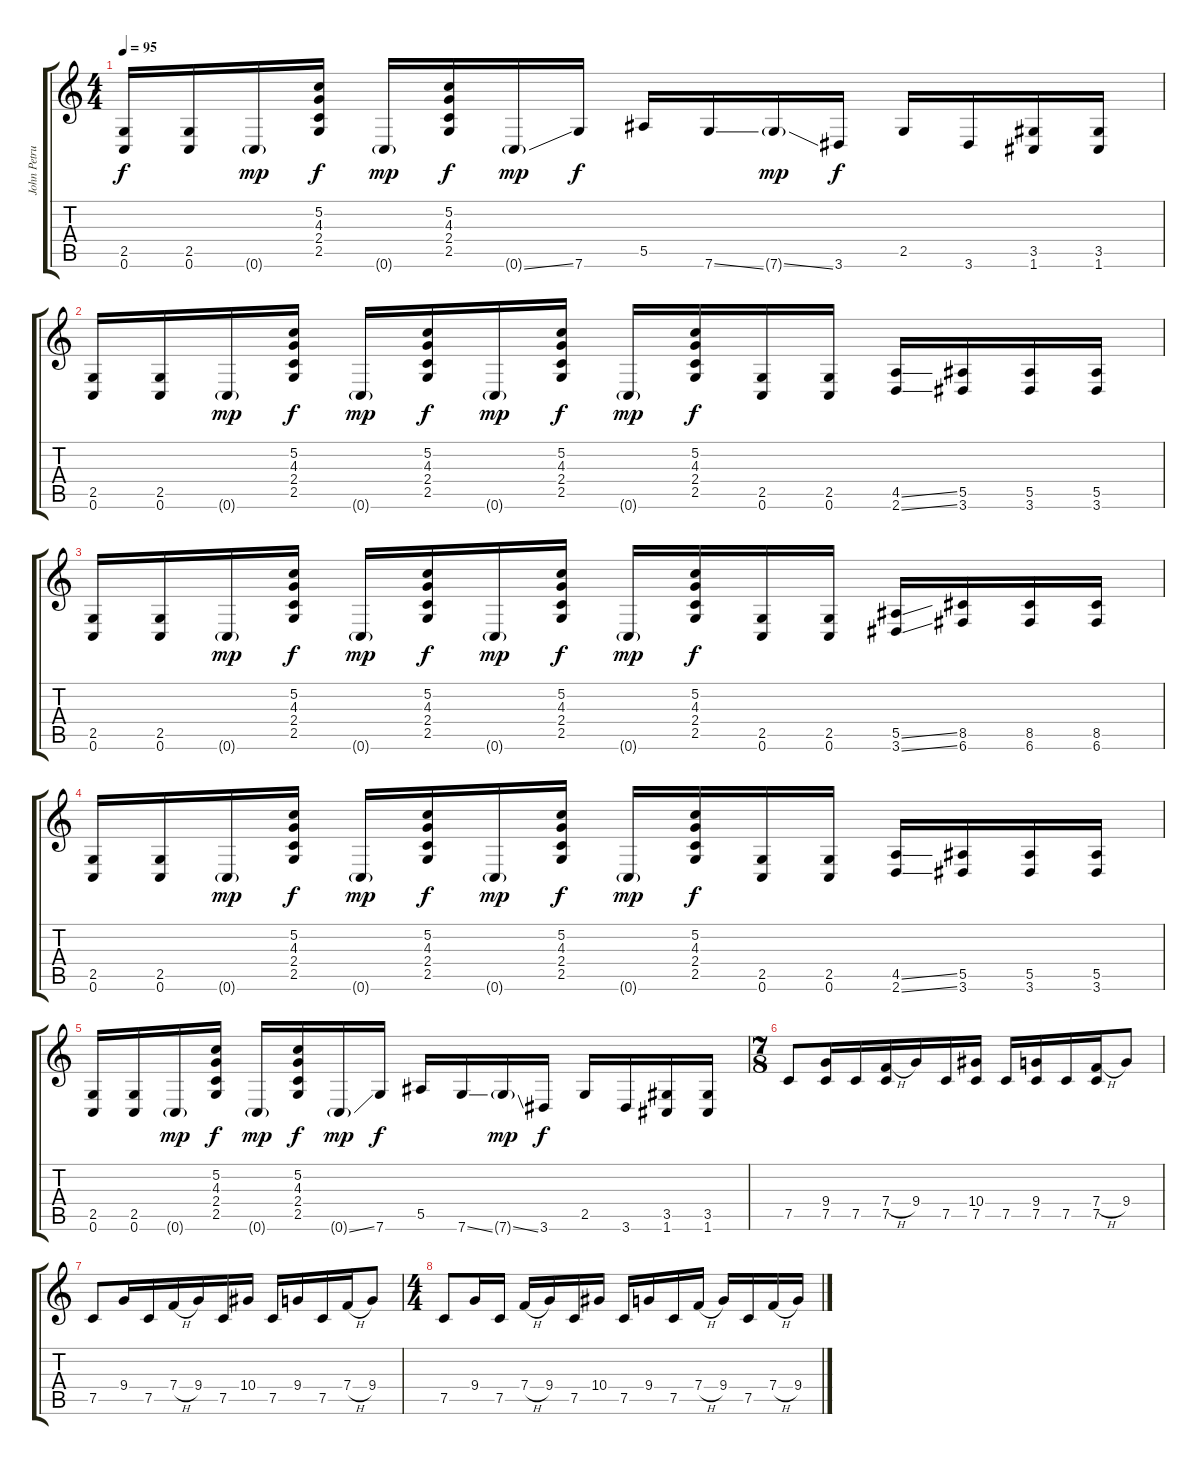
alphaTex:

\track ("John Petrucci" "John Petru") {instrument distortionguitar}
\staff {score tabs}
\tuning (C4 G3 Eb3 Bb2 F2 C2) {hide}
\ts (4 4)
\tempo 95
\clef g2
\ks c
(2.5 0.6).16{dy f} (2.5 0.6).16 0.6{g}.16{dy mp} (5.2 4.3 2.4 2.5).16{dy f} 0.6{g}.16{dy mp} (5.2 4.3 2.4 2.5).16{dy f} 0.6{ss g}.16{dy mp} 7.6.16{dy f} 5.5.16 7.6{ss}.16 7.6{ss g}.16{dy mp} 3.6.16{dy f} 2.5.16 3.6.16 (3.5 1.6).16 (3.5 1.6).16 |
(2.5 0.6).16 (2.5 0.6).16 0.6{g}.16{dy mp} (5.2 4.3 2.4 2.5).16{dy f} 0.6{g}.16{dy mp} (5.2 4.3 2.4 2.5).16{dy f} 0.6{g}.16{dy mp} (5.2 4.3 2.4 2.5).16{dy f} 0.6{g}.16{dy mp} (5.2 4.3 2.4 2.5).16{dy f} (2.5 0.6).16 (2.5 0.6).16 (4.5{ss} 2.6{ss}).16 (5.5 3.6).16 (5.5 3.6).16 (5.5 3.6).16 |
(2.5 0.6).16 (2.5 0.6).16 0.6{g}.16{dy mp} (5.2 4.3 2.4 2.5).16{dy f} 0.6{g}.16{dy mp} (5.2 4.3 2.4 2.5).16{dy f} 0.6{g}.16{dy mp} (5.2 4.3 2.4 2.5).16{dy f} 0.6{g}.16{dy mp} (5.2 4.3 2.4 2.5).16{dy f} (2.5 0.6).16 (2.5 0.6).16 (5.5{ss} 3.6{ss}).16 (8.5 6.6).16 (8.5 6.6).16 (8.5 6.6).16 |
(2.5 0.6).16 (2.5 0.6).16 0.6{g}.16{dy mp} (5.2 4.3 2.4 2.5).16{dy f} 0.6{g}.16{dy mp} (5.2 4.3 2.4 2.5).16{dy f} 0.6{g}.16{dy mp} (5.2 4.3 2.4 2.5).16{dy f} 0.6{g}.16{dy mp} (5.2 4.3 2.4 2.5).16{dy f} (2.5 0.6).16 (2.5 0.6).16 (4.5{ss} 2.6{ss}).16 (5.5 3.6).16 (5.5 3.6).16 (5.5 3.6).16 |
(2.5 0.6).16 (2.5 0.6).16 0.6{g}.16{dy mp} (5.2 4.3 2.4 2.5).16{dy f} 0.6{g}.16{dy mp} (5.2 4.3 2.4 2.5).16{dy f} 0.6{ss g}.16{dy mp} 7.6.16{dy f} 5.5.16 7.6{ss}.16 7.6{ss g}.16{dy mp} 3.6.16{dy f} 2.5.16 3.6.16 (3.5 1.6).16 (3.5 1.6).16 |
\ts (7 8)
7.5.8{volume 13 balance 0} (9.4 7.5).16 7.5.16 (7.4{h} 7.5).16 9.4.16 7.5.16 (10.4 7.5).16 7.5.16 (9.4 7.5).16 7.5.16 (7.4{h} 7.5).16 9.4.8 |
7.5.8{volume 13 balance 8} 9.4.16 7.5.16 7.4{h}.16 9.4.16 7.5.16 10.4.16 7.5.16 9.4.16 7.5.16 7.4{h}.16 9.4.8 |
\ts (4 4)
7.5.8 9.4.16 7.5.16 7.4{h}.16 9.4.16 7.5.16 10.4.16 7.5.16 9.4.16 7.5.16 7.4{h}.16 9.4.16 7.5.16 7.4{h}.16 9.4.16
